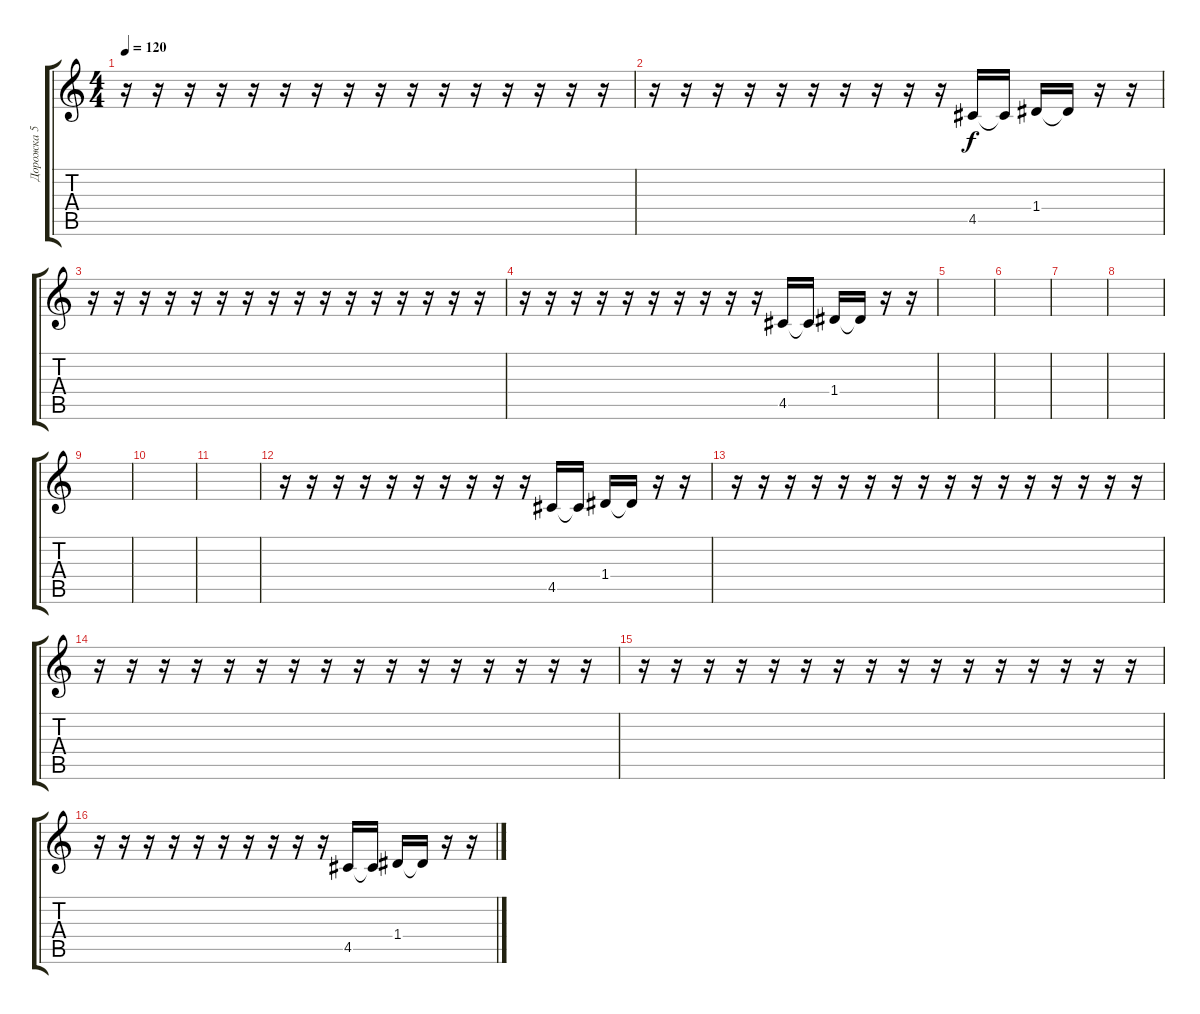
\track ("Дорожка 5" "Дорожка 5") {instrument electricguitarclean}
\staff {score tabs}
\tuning (E4 B3 G3 D3 A2 E2) {hide}
\ts (4 4)
\tempo 120
\clef g2
\ks c
r.16{dy f} r.16 r.16 r.16 r.16 r.16 r.16 r.16 r.16 r.16 r.16 r.16 r.16 r.16 r.16 r.16 |
r.16 r.16 r.16 r.16 r.16 r.16 r.16 r.16 r.16 r.16 4.5.16 4.5{t}.16 1.4.16 1.4{t}.16 r.16 r.16 |
r.16 r.16 r.16 r.16 r.16 r.16 r.16 r.16 r.16 r.16 r.16 r.16 r.16 r.16 r.16 r.16 |
r.16 r.16 r.16 r.16 r.16 r.16 r.16 r.16 r.16 r.16 4.5.16 4.5{t}.16 1.4.16 1.4{t}.16 r.16 r.16 |
|
|
|
|
|
|
|
r.16 r.16 r.16 r.16 r.16 r.16 r.16 r.16 r.16 r.16 4.5.16 4.5{t}.16 1.4.16 1.4{t}.16 r.16 r.16 |
r.16 r.16 r.16 r.16 r.16 r.16 r.16 r.16 r.16 r.16 r.16 r.16 r.16 r.16 r.16 r.16 |
r.16 r.16 r.16 r.16 r.16 r.16 r.16 r.16 r.16 r.16 r.16 r.16 r.16 r.16 r.16 r.16 |
r.16 r.16 r.16 r.16 r.16 r.16 r.16 r.16 r.16 r.16 r.16 r.16 r.16 r.16 r.16 r.16 |
r.16 r.16 r.16 r.16 r.16 r.16 r.16 r.16 r.16 r.16 4.5.16 4.5{t}.16 1.4.16 1.4{t}.16 r.16 r.16
